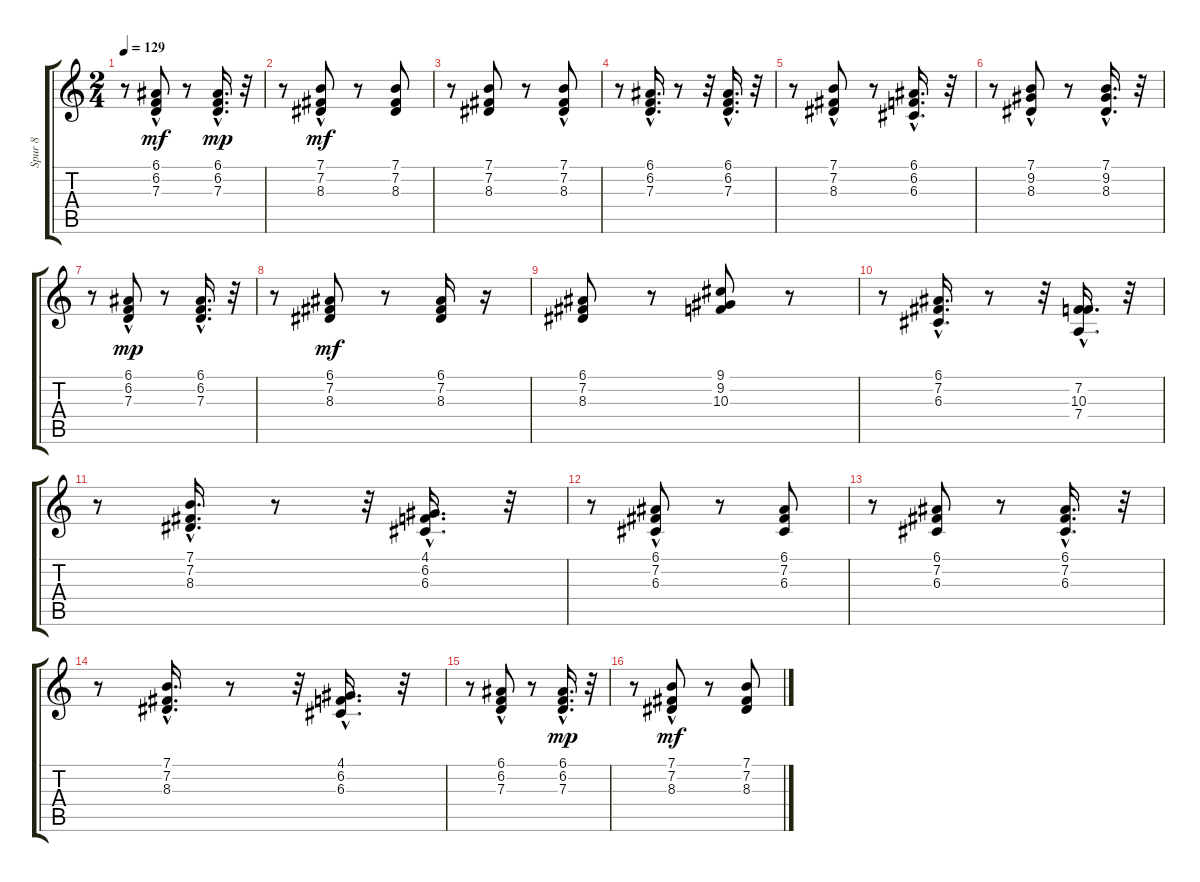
\track ("Spur 8" "Spur 8") {instrument accordion}
\staff {score tabs}
\tuning (E4 B3 G3 D3 A2 E2) {hide}
\ts (2 4)
\tempo 129
\clef g2
\ks c
r.8{dy mf} (6.1 6.2{hac} 7.3{hac}).8 r.8 (6.1{hac} 6.2{hac} 7.3{hac}).16{d dy mp} r.32 |
r.8 (7.1{hac} 7.2 8.3).8{dy mf} r.8 (7.1 7.2 8.3).8 |
r.8 (7.1 7.2 8.3).8 r.8 (7.1{hac} 7.2{hac} 8.3).8 |
r.8 (6.1{hac} 6.2{hac} 7.3{hac}).16{d} r.8 r.32 (6.1 6.2{hac} 7.3{hac}).16{d} r.32 |
r.8 (7.1{hac} 7.2{hac} 8.3).8 r.8 (6.1{hac} 6.2{hac} 6.3{hac}).16{d} r.32 |
r.8 (7.1 9.2{hac} 8.3).8 r.8 (7.1 9.2{hac} 8.3{hac}).16{d} r.32 |
r.8 (6.1 6.2{hac} 7.3{hac}).8{dy mp} r.8 (6.1{hac} 6.2{hac} 7.3{hac}).16{d} r.32 |
r.8 (6.1 7.2 8.3).8{dy mf} r.8 (6.1 7.2 8.3).16 r.16 |
(6.1 7.2 8.3).8 r.8 (9.1 9.2 10.3).8 r.8 |
r.8 (6.1{hac} 7.2{hac} 6.3{hac}).16{d} r.8 r.32 (7.2{hac} 10.3{hac} 7.4{hac}).16{d} r.32 |
r.8 (7.1{hac} 7.2{hac} 8.3{hac}).16{d} r.8 r.32 (4.1{hac} 6.2{hac} 6.3{hac}).16{d} r.32 |
r.8 (6.1 7.2{hac} 6.3).8 r.8 (6.1 7.2 6.3).8 |
r.8 (6.1 7.2 6.3).8 r.8 (6.1{hac} 7.2{hac} 6.3{hac}).16{d} r.32 |
r.8 (7.1{hac} 7.2{hac} 8.3{hac}).16{d} r.8 r.32 (4.1{hac} 6.2{hac} 6.3).16{d} r.32 |
r.8 (6.1 6.2{hac} 7.3{hac}).8 r.8 (6.1{hac} 6.2{hac} 7.3{hac}).16{d dy mp} r.32 |
r.8 (7.1{hac} 7.2 8.3).8{dy mf} r.8 (7.1 7.2 8.3).8
